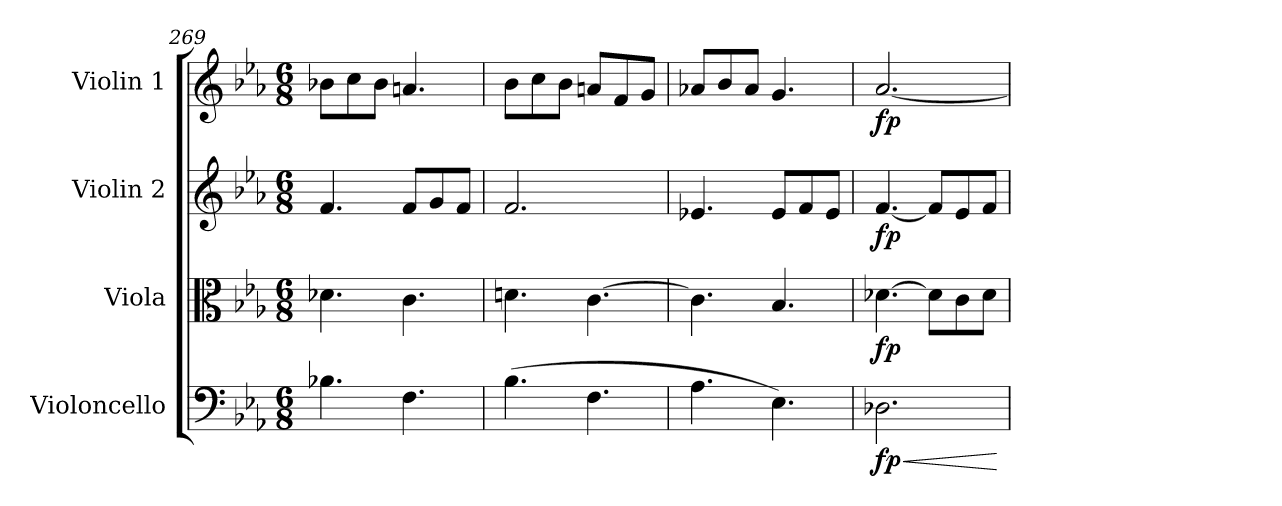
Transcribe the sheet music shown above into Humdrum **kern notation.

**kern	**dynam	**kern	**dynam	**kern	**dynam	**kern	**dynam
*part4	*part4	*part3	*part3	*part2	*part2	*part1	*part1
*staff4	*staff4	*staff3	*staff3	*staff2	*staff2	*staff1	*staff1
*I"Violoncello	*	*I"Viola	*	*I"Violin 2	*	*I"Violin 1	*
*I'Vc	*	*I'Vla	*	*I'Vln	*	*I'Vln	*
*clefF4	*	*clefC3	*	*clefG2	*	*clefG2	*
*k[b-e-a-]	*	*k[b-e-a-]	*	*k[b-e-a-]	*	*k[b-e-a-]	*
*M6/8	*	*M6/8	*	*M6/8	*	*M6/8	*
=269	=269	=269	=269	=269	=269	=269	=269
4.B-X\	.	4.d-X\	.	4.f/	.	8b-X\L	.
.	.	.	.	.	.	8cc\	.
.	.	.	.	.	.	8b-\J	.
4.F\	.	4.c\	.	8f/L	.	4.an/	.
.	.	.	.	8g/	.	.	.
.	.	.	.	8f/J	.	.	.
=270	=270	=270	=270	=270	=270	=270	=270
(>4.B-\	.	4.dn\	.	2.f/	.	8b-\L	.
.	.	.	.	.	.	8cc\	.
.	.	.	.	.	.	8b-\J	.
4.F\	.	[4.c\	.	.	.	8an/L	.
.	.	.	.	.	.	8f/	.
.	.	.	.	.	.	8g/J	.
=271	=271	=271	=271	=271	=271	=271	=271
4.A-\	.	4.c\]	.	4.e-X/	.	8a-X/L	.
.	.	.	.	.	.	8b-/	.
.	.	.	.	.	.	8a-/J	.
4.E-\)	.	4.B-/	.	8e-/L	.	4.g/	.
.	.	.	.	8f/	.	.	.
.	.	.	.	8e-/J	.	.	.
=272	=272	=272	=272	=272	=272	=272	=272
!	!LO:HP:b	!	!	!	!	!	!
!	!LO:DY:n=1:b	!	!LO:DY:b	!	!LO:DY:b	!	!LO:DY:b
2.D-X\	< fp	[4.d-X\	fp	[4.f/	fp	[2.a-/	fp
.	.	8d-\L]	.	8f/L]	.	.	.
.	.	8c\	.	8e-/	.	.	.
.	.	8d-\J	.	8f/J	.	.	.
.	[	.	.	.	.	.	.
=	=	=	=	=	=	=	=
*-	*-	*-	*-	*-	*-	*-	*-
